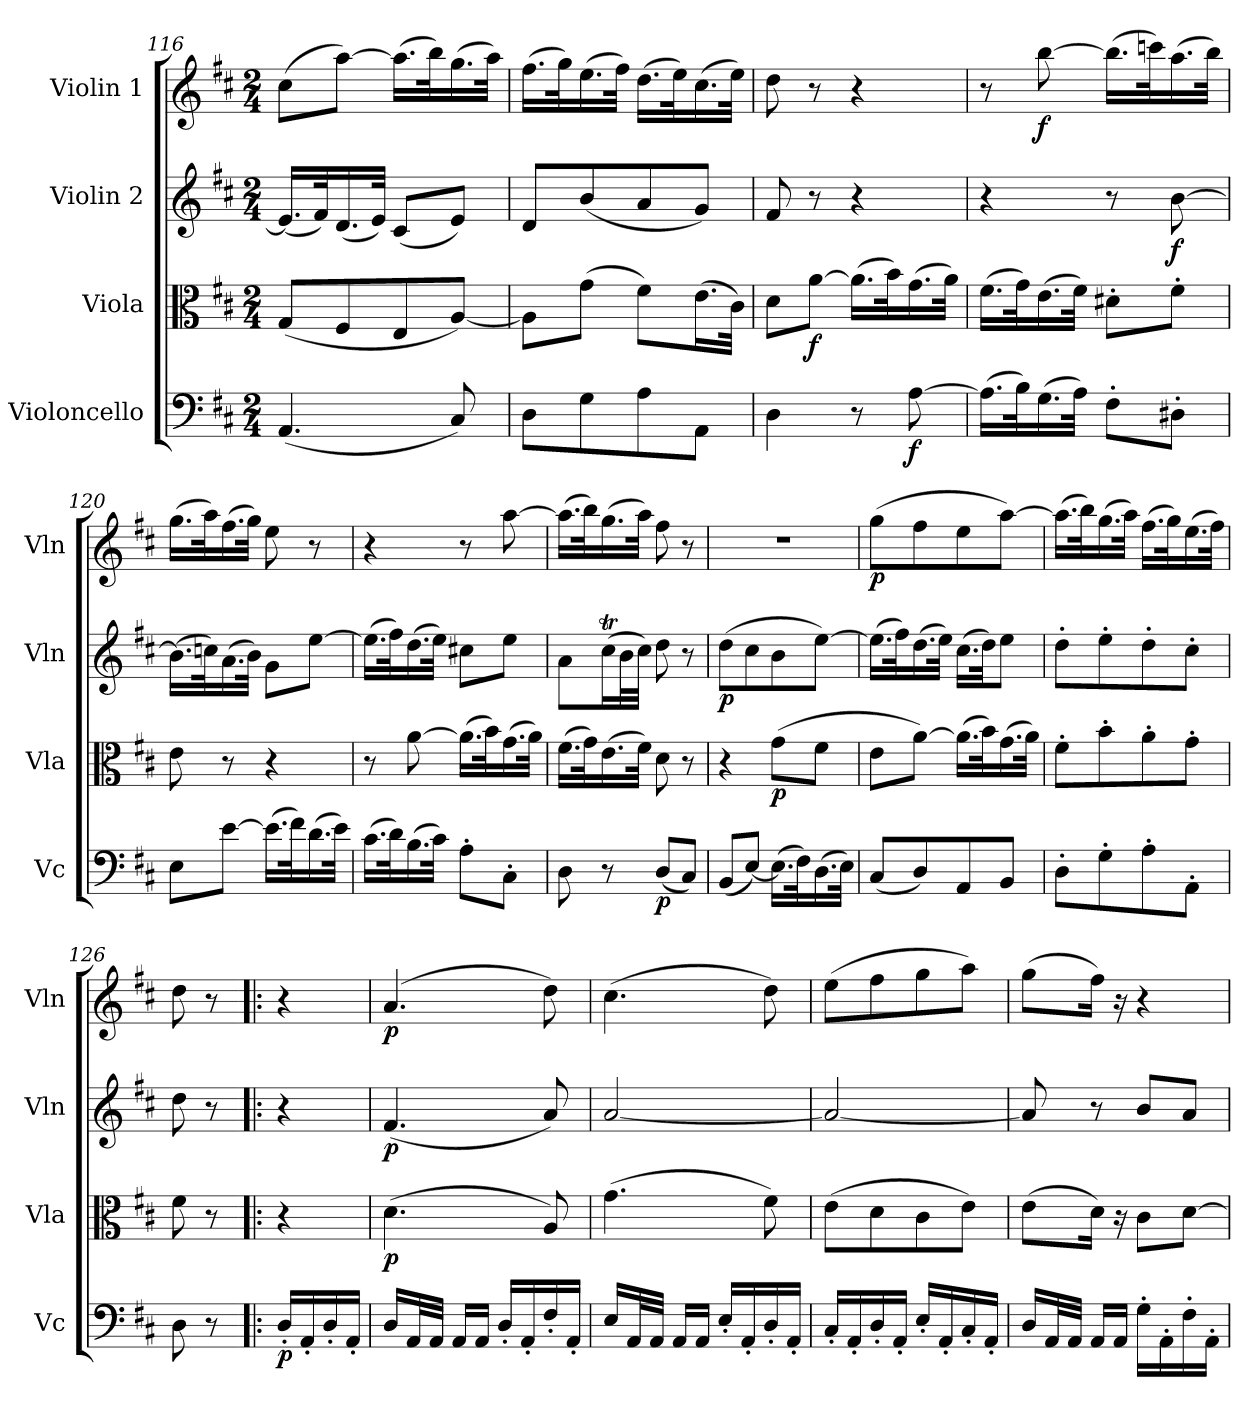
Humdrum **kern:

**kern	**dynam	**kern	**dynam	**kern	**dynam	**kern	**dynam
*part4	*part4	*part3	*part3	*part2	*part2	*part1	*part1
*staff4	*staff4	*staff3	*staff3	*staff2	*staff2	*staff1	*staff1
*I"Violoncello	*	*I"Viola	*	*I"Violin 2	*	*I"Violin 1	*
*I'Vc	*	*I'Vla	*	*I'Vln	*	*I'Vln	*
*clefF4	*	*clefC3	*	*clefG2	*	*clefG2	*
*k[f#c#]	*	*k[f#c#]	*	*k[f#c#]	*	*k[f#c#]	*
*M2/4	*	*M2/4	*	*M2/4	*	*M2/4	*
=116	=116	=116	=116	=116	=116	=116	=116
(<4.AA/	.	(<8G/L	.	(<16.e/LL]	.	(>8cc#\L	.
.	.	.	.	32f#/K)	.	.	.
.	.	8F#/	.	(<16.d/	.	[8aa\J)	.
.	.	.	.	32e/JJk)	.	.	.
.	.	8E/	.	(<8c#/L	.	(>16.aa\LL]	.
.	.	.	.	.	.	32bb\K)	.
8C#/)	.	[8A/J)	.	8e/J)	.	(>16.gg\	.
.	.	.	.	.	.	32aa\JJk)	.
!!LO:PB:g=z
=117	=117	=117	=117	=117	=117	=117	=117
8D\L	.	8A\L]	.	8d/L	.	(>16.ff#\LL	.
.	.	.	.	.	.	32gg\K)	.
8G\	.	(>8g\J	.	(<8b/	.	(>16.ee\	.
.	.	.	.	.	.	32ff#\JJk)	.
8A\	.	8f#\L)	.	8a/	.	(>16.dd\LL	.
.	.	.	.	.	.	32ee\K)	.
8AA\J	.	(>16.e\L	.	8g/J)	.	(>16.cc#\	.
.	.	32c#\JJk)	.	.	.	32ee\JJk)	.
=118	=118	=118	=118	=118	=118	=118	=118
4D\	.	8d\L	.	8f#/	.	8dd\	.
!	!	!	!LO:DY:b	!	!	!	!
.	.	[8a\J	f	8r	.	8r	.
8r	.	(>16.a\LL]	.	4r	.	4r	.
.	.	32b\K)	.	.	.	.	.
!	!LO:DY:b	!	!	!	!	!	!
[8A\	f	(>16.g\	.	.	.	.	.
.	.	32a\JJk)	.	.	.	.	.
=119	=119	=119	=119	=119	=119	=119	=119
(>16.A\LL]	.	(>16.f#\LL	.	4r	.	8r	.
32B\K)	.	32g\K)	.	.	.	.	.
!	!	!	!	!	!	!	!LO:DY:b
(>16.G\	.	(>16.e\	.	.	.	[8bb\	f
32A\JJk)	.	32f#\JJk)	.	.	.	.	.
8F#'\L	.	8d#X'\L	.	8r	.	(>16.bb\LL]	.
.	.	.	.	.	.	32cccn\K)	.
!	!	!	!	!	!LO:DY:b	!	!
8D#X'\J	.	8f#'\J	.	[8b\	f	(>16.aa\	.
.	.	.	.	.	.	32bb\JJk)	.
=120	=120	=120	=120	=120	=120	=120	=120
8E\L	.	8e\	.	(>16.b\LL]	.	(>16.gg\LL	.
.	.	.	.	32ccn\K)	.	32aa\K)	.
[8e\J	.	8r	.	(>16.a\	.	(>16.ff#\	.
.	.	.	.	32b\JJk)	.	32gg\JJk)	.
(>16.e\LL]	.	4r	.	8g\L	.	8ee\	.
32f#\K)	.	.	.	.	.	.	.
(>16.d\	.	.	.	[8ee\J	.	8r	.
32e\JJk)	.	.	.	.	.	.	.
=121	=121	=121	=121	=121	=121	=121	=121
(>16.c#\LL	.	8r	.	(>16.ee\LL]	.	4r	.
32d\K)	.	.	.	32ff#\K)	.	.	.
(>16.B\	.	[8a\	.	(>16.dd\	.	.	.
32c#\JJk)	.	.	.	32ee\JJk)	.	.	.
8A'\L	.	(>16.a\LL]	.	8cc#X\L	.	8r	.
.	.	32b\K)	.	.	.	.	.
8C#'\J	.	(>16.g\	.	8ee\J	.	[8aa\	.
.	.	32a\JJk)	.	.	.	.	.
=122	=122	=122	=122	=122	=122	=122	=122
8D\	.	(>16.f#\LL	.	8a\L	.	(>16.aa\LL]	.
.	.	32g\K)	.	.	.	32bb\K)	.
8r	.	(>16.e\	.	(>16cc#t\L	.	(>16.gg\	.
.	.	.	.	32b\L	.	.	.
.	.	32f#\JJk)	.	32cc#\JJJ)	.	32aa\JJk)	.
!	!LO:DY:b	!	!	!	!	!	!
(<8D/L	p	8d\	.	8dd\	.	8ff#\	.
8C#/J)	.	8r	.	8r	.	8r	.
=123	=123	=123	=123	=123	=123	=123	=123
!	!	!	!	!	!LO:DY:b	!	!
(<8BB/L	.	4r	.	(>8dd\L	p	2r	.
[8E/J)	.	.	.	8cc#\	.	.	.
!	!	!	!LO:DY:b	!	!	!	!
(>16.E\LL]	.	(>8g\L	p	8b\	.	.	.
32F#\K)	.	.	.	.	.	.	.
(>16.D\	.	8f#\J	.	[8ee\J)	.	.	.
32E\JJk)	.	.	.	.	.	.	.
=124	=124	=124	=124	=124	=124	=124	=124
!	!	!	!	!	!	!	!LO:DY:b
(<8C#/L	.	8e\L	.	(>16.ee\LL]	.	(>8gg\L	p
.	.	.	.	32ff#\K)	.	.	.
8D/)	.	[8a\J)	.	(>16.dd\	.	8ff#\	.
.	.	.	.	32ee\JJk)	.	.	.
8AA/	.	(>16.a\LL]	.	(>16.cc#\LL	.	8ee\	.
.	.	32b\K)	.	32dd\JK)	.	.	.
8BB/J	.	(>16.g\	.	8ee\J	.	[8aa\J)	.
.	.	32a\JJk)	.	.	.	.	.
!!LO:LB:g=z
=125	=125	=125	=125	=125	=125	=125	=125
8D'\L	.	8f#'\L	.	8dd'\L	.	(>16.aa\LL]	.
.	.	.	.	.	.	32bb\K)	.
8G'\	.	8b'\	.	8ee'\	.	(>16.gg\	.
.	.	.	.	.	.	32aa\JJk)	.
8A'\	.	8a'\	.	8dd'\	.	(>16.ff#\LL	.
.	.	.	.	.	.	32gg\K)	.
8AA'\J	.	8g'\J	.	8cc#'\J	.	(>16.ee\	.
.	.	.	.	.	.	32ff#\JJk)	.
=126	=126	=126	=126	=126	=126	=126	=126
8D\	.	8f#\	.	8dd\	.	8dd\	.
8r	.	8r	.	8r	.	8r	.
=126X13!|:	=126X13!|:	=126X13!|:	=126X13!|:	=126X13!|:	=126X13!|:	=126X13!|:	=126X13!|:
!	!LO:DY:b	!	!	!	!	!	!
16D'/LL	p	4r	.	4r	.	4r	.
16AA'/	.	.	.	.	.	.	.
16D'/	.	.	.	.	.	.	.
16AA'/JJ	.	.	.	.	.	.	.
=127	=127	=127	=127	=127	=127	=127	=127
!	!	!	!LO:DY:b	!	!LO:DY:b	!	!LO:DY:b
16D/LL	.	(>4.d\	p	(<4.f#/	p	(>4.a/	p
32AA/L	.	.	.	.	.	.	.
32AA/JJJ	.	.	.	.	.	.	.
16AA/LL	.	.	.	.	.	.	.
16AA/JJ	.	.	.	.	.	.	.
16D'/LL	.	.	.	.	.	.	.
16AA'/	.	.	.	.	.	.	.
16F#'/	.	8A/)	.	8a/)	.	8dd\)	.
16AA'/JJ	.	.	.	.	.	.	.
=128	=128	=128	=128	=128	=128	=128	=128
16E/LL	.	(>4.g\	.	[2a/	.	(>4.cc#\	.
32AA/L	.	.	.	.	.	.	.
32AA/JJJ	.	.	.	.	.	.	.
16AA/LL	.	.	.	.	.	.	.
16AA/JJ	.	.	.	.	.	.	.
16E'/LL	.	.	.	.	.	.	.
16AA'/	.	.	.	.	.	.	.
16D'/	.	8f#\)	.	.	.	8dd\)	.
16AA'/JJ	.	.	.	.	.	.	.
=129	=129	=129	=129	=129	=129	=129	=129
16C#'/LL	.	(>8e\L	.	2a/_	.	(>8ee\L	.
16AA'/	.	.	.	.	.	.	.
16D'/	.	8d\	.	.	.	8ff#\	.
16AA'/JJ	.	.	.	.	.	.	.
16E'/LL	.	8c#\	.	.	.	8gg\	.
16AA'/	.	.	.	.	.	.	.
16C#'/	.	8e\J)	.	.	.	8aa\J)	.
16AA'/JJ	.	.	.	.	.	.	.
=130	=130	=130	=130	=130	=130	=130	=130
16D/LL	.	(>8e\L	.	8a/]	.	(>8gg\L	.
32AA/L	.	.	.	.	.	.	.
32AA/JJJ	.	.	.	.	.	.	.
16AA/LL	.	16d\Jk)	.	8r	.	16ff#\Jk)	.
16AA/JJ	.	16r	.	.	.	16r	.
16G'\LL	.	8c#\L	.	8b/L	.	4r	.
16AA'\	.	.	.	.	.	.	.
16F#'\	.	[8d\J	.	8a/J	.	.	.
16AA'\JJ	.	.	.	.	.	.	.
=	=	=	=	=	=	=	=
*-	*-	*-	*-	*-	*-	*-	*-
